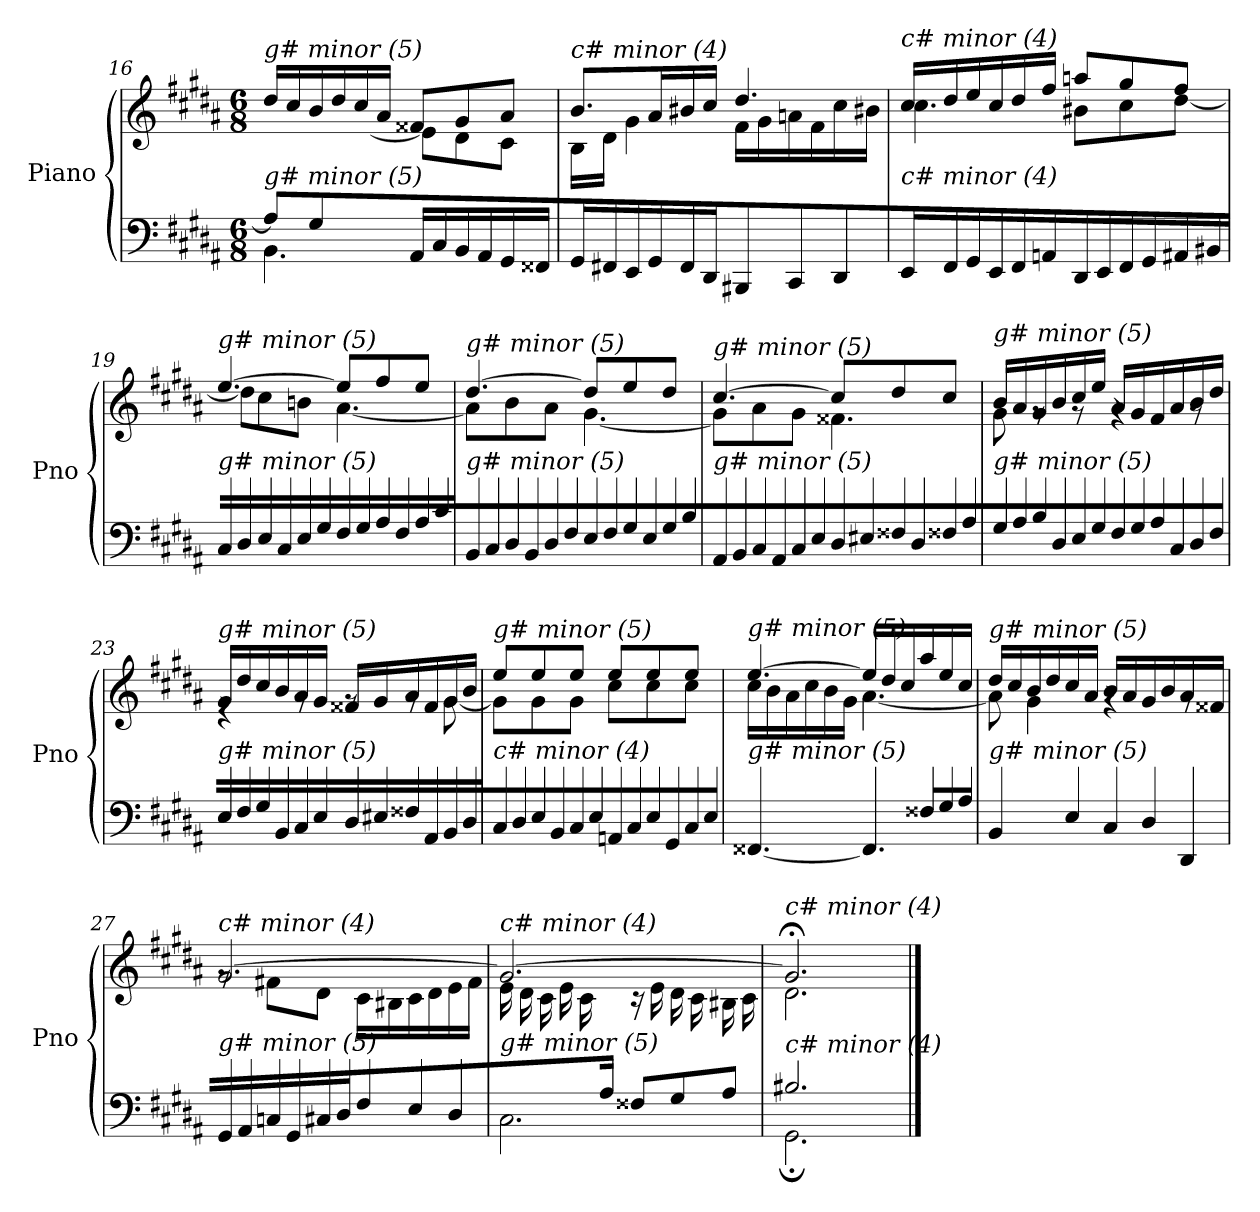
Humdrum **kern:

**kern	**kern
*part1	*part1
*staff2	*staff1
*I"Piano	*
*I'Pno	*
*clefF4	*clefG2
*k[f#c#g#d#a#]	*k[f#c#g#d#a#]
*M6/8	*M6/8
=16	=16
*^	*^
!	!	!LO:TX:i:t=g# minor (5)	!
!LO:TX:i:t=g# minor (5)	!	!	!
8A#/L]	4.BB\	16dd#/LL	4ryy
.	.	16cc#/	.
8G#/	.	16b/	.
.	.	16dd#/	.
2ryy	.	16cc#/	[8e\J
.	.	16a#/JJ	.
.	16AA#/LL	8f##X/L	8e\L]
.	16C#/	.	.
.	16BB/	8g#/	8d#\
.	16AA#/	.	.
.	16GG#/	8a#/J	8c#\J
.	16FF##X/JJ	.	.
!!LO:LB:g=z	!!
=17	=17	=17	=17
!	!	!LO:TX:i:t=c# minor (4)	!
!LO:TX:i:t=c# minor (4)	!	!	!
*v	*v	*	*
16GG#/LL	8.b/L	16B\LL
16FF#X/	.	16d#\JJ
16EE/	.	4g#\
16GG#/	16a#/L	.
16FF#/	16b#X/	.
16DD#/JJ	16cc#/JJ	.
8BBB#X/L	4.dd#/	16f#\LL
.	.	16g#\
8CC#/	.	16an\
.	.	16f#\
8DD#/J	.	16cc#\
.	.	16b#X\JJ
=18	=18	=18
!	!LO:TX:i:t=c# minor (4)	!
!LO:TX:i:t=c# minor (4)	!	!
16EE/LL	16cc#/LL	4.cc#\
16FF#/	16dd#/	.
16GG#/	16ee/	.
16EE/	16cc#/	.
16FF#/	16dd#/	.
16AAn/JJ	16ff#/JJ	.
16DD#/LL	8aan/L	8b#X\L
16EE/	.	.
16FF#/	8gg#/	8cc#\
16GG#/	.	.
16AA#X/	8ff#/J	[8dd#\J
16BB#X/JJ	.	.
=19	=19	=19
!	!LO:TX:i:t=g# minor (5)	!
!LO:TX:i:t=g# minor (5)	!	!
16C#\LL	[4.ee/	8dd#\L]
16D#\	.	.
16E\	.	8cc#\
16C#\	.	.
16E\	.	8bn\J
16G#\JJ	.	.
16F#\LL	8ee/L]	[4.a#\
16G#\	.	.
16A#\	8ff#/	.
16F#\	.	.
16A#\	8ee/J	.
16c#\JJ	.	.
!!LO:LB:g=z	!!
=20	=20	=20
!	!LO:TX:i:t=g# minor (5)	!
!LO:TX:i:t=g# minor (5)	!	!
16BB\LL	[4.dd#/	8a#\L]
16C#\	.	.
16D#\	.	8b\
16BB\	.	.
16D#\	.	8a#\J
16F#\JJ	.	.
16E\LL	8dd#/L]	[4.g#\
16F#\	.	.
16G#\	8ee/	.
16E\	.	.
16G#\	8dd#/J	.
16B\JJ	.	.
=21	=21	=21
!	!LO:TX:i:t=g# minor (5)	!
!LO:TX:i:t=g# minor (5)	!	!
16AA#/LL	[4.cc#/	8g#\L]
16BB/	.	.
16C#/	.	8a#\
16AA#/	.	.
16C#/	.	8g#\J
16E/JJ	.	.
16D#\LL	8cc#/L]	4.f##X\
16E#Xi\	.	.
16F##X\	8dd#/	.
16D#\	.	.
16F##X\	8cc#/J	.
16A#\JJ	.	.
=22	=22	=22
!	!LO:TX:i:t=g# minor (5)	!
!LO:TX:i:t=g# minor (5)	!	!
16G#\LL	16b/LL	8g#\
16A#\	16a#/	.
16B\	16g#/	8rg
16D#\	16b/	.
16E\	16cc#/	8rg
16G#\JJ	16ee/JJ	.
16F#\LL	16a#/LL	4rg
16G#\	16g#/	.
16A#\	16f#/	.
16C#\	16a#/	.
16D#\	16b/	8rg
16F#\JJ	16dd#/JJ	.
!!LO:LB:g=z	!!
=23	=23	=23
!	!LO:TX:i:t=g# minor (5)	!
!LO:TX:i:t=g# minor (5)	!	!
16E\LL	16g#/LL	4re
16F#\	16dd#/	.
16G#\	16cc#/	.
16BB\	16b/	.
16C#\	16a#/	8rg
16E\JJ	16g#/JJ	.
16D#/LL	16f##X/LL	8rg
16E#Xi/	16g#/	.
16F##X/	16a#/	8rg
16AA#/	16f##/	.
16BB/	16g#/	[8g#\
16D#/JJ	16b/JJ	.
=24	=24	=24
!	!LO:TX:i:t=g# minor (5)	!
!LO:TX:i:t=c# minor (4)	!	!
16C#/LL	8ee/L	8g#\L]
16D#/	.	.
16E/	8ee/	8g#\
16BB/	.	.
16C#/	8ee/J	8g#\J
16E/JJ	.	.
16AAn/LL	8ee/L	8cc#\L
16C#/	.	.
16E/	8ee/	8cc#\
16GG#/	.	.
16C#/	8ee/J	8cc#\J
16E/JJ	.	.
=25	=25	=25
!	!LO:TX:i:t=g# minor (5)	!
!LO:TX:i:t=g# minor (5)	!	!
[4.FF##X/	[4.ee/	16cc#\LL
.	.	16b\
.	.	16a#\
.	.	16cc#\
.	.	16b\
.	.	16g#\JJ
8.FF##\L]	16ee/LL]	[4.a#\
.	16dd#/	.
.	16cc#/	.
16F##X\L	16aa#/	.
16G#\	16ee/	.
16A#\JJ	16cc#/JJ	.
!!LO:LB:g=z	!!
=26	=26	=26
!	!LO:TX:i:t=g# minor (5)	!
!LO:TX:i:t=g# minor (5)	!	!
4BB/	16dd#/LL	8a#\]
.	16cc#/	.
.	16b/	4g#\
.	16dd#/	.
8E\	16cc#/	.
.	16a#/JJ	.
8C#/L	16b/LL	4rg
.	16a#/	.
8D#/	16g#/	.
.	16b/	.
8DD#/J	16a#/	8rg
.	16f##X/JJ	.
=27	=27	=27
!	!LO:TX:i:t=c# minor (4)	!
!LO:TX:i:t=g# minor (5)	!	!
16GG#/LL	[2.g#/	8rg
16AA#/	.	.
16Cnj/	.	8f#X\L
16GG#/	.	.
16C#j/	.	8d#\J
16D#/JJ	.	.
8F#\L	.	16c#\LL
.	.	16B#X\
8E\	.	16c#\
.	.	16d#\
8D#\J	.	16e\
.	.	16f#\JJ
=28	=28	=28
*^	*	*^
*	*^	*	*	*
!	!	!	!LO:TX:i:t=c# minor (4)	!	!
!LO:TX:i:t=g# minor (5)	!	!	!	!	!
4ryy	2.C#\	4.ryy	2.g#/_	16e\LL	4.ryy
.	.	.	.	16d#\	.
.	.	.	.	16c#\	.
.	.	.	.	16e\	.
16ryy	.	.	.	16c#\	.
16A#/JJ	.	.	.	16ryy	.
4.ryy	.	8F##X/L	.	16r	4.ryy
.	.	.	.	16e\LL	.
.	.	8G#/	.	16d#\	.
.	.	.	.	16c#\	.
.	.	8A#/J	.	16B#X\	.
.	.	.	.	16c#\JJ	.
*	*v	*v	*	*	*
*	*	*	*v	*v
=29	=29	=29	=29
!	!	!LO:TX:i:t=c# minor (4)	!
!LO:TX:i:t=c# minor (4)	!	!	!
2.B#X/	2.GG#;\	2.g#;</]	2.d#\
*v	*v	*	*
*	*v	*v
==	==
*-	*-
